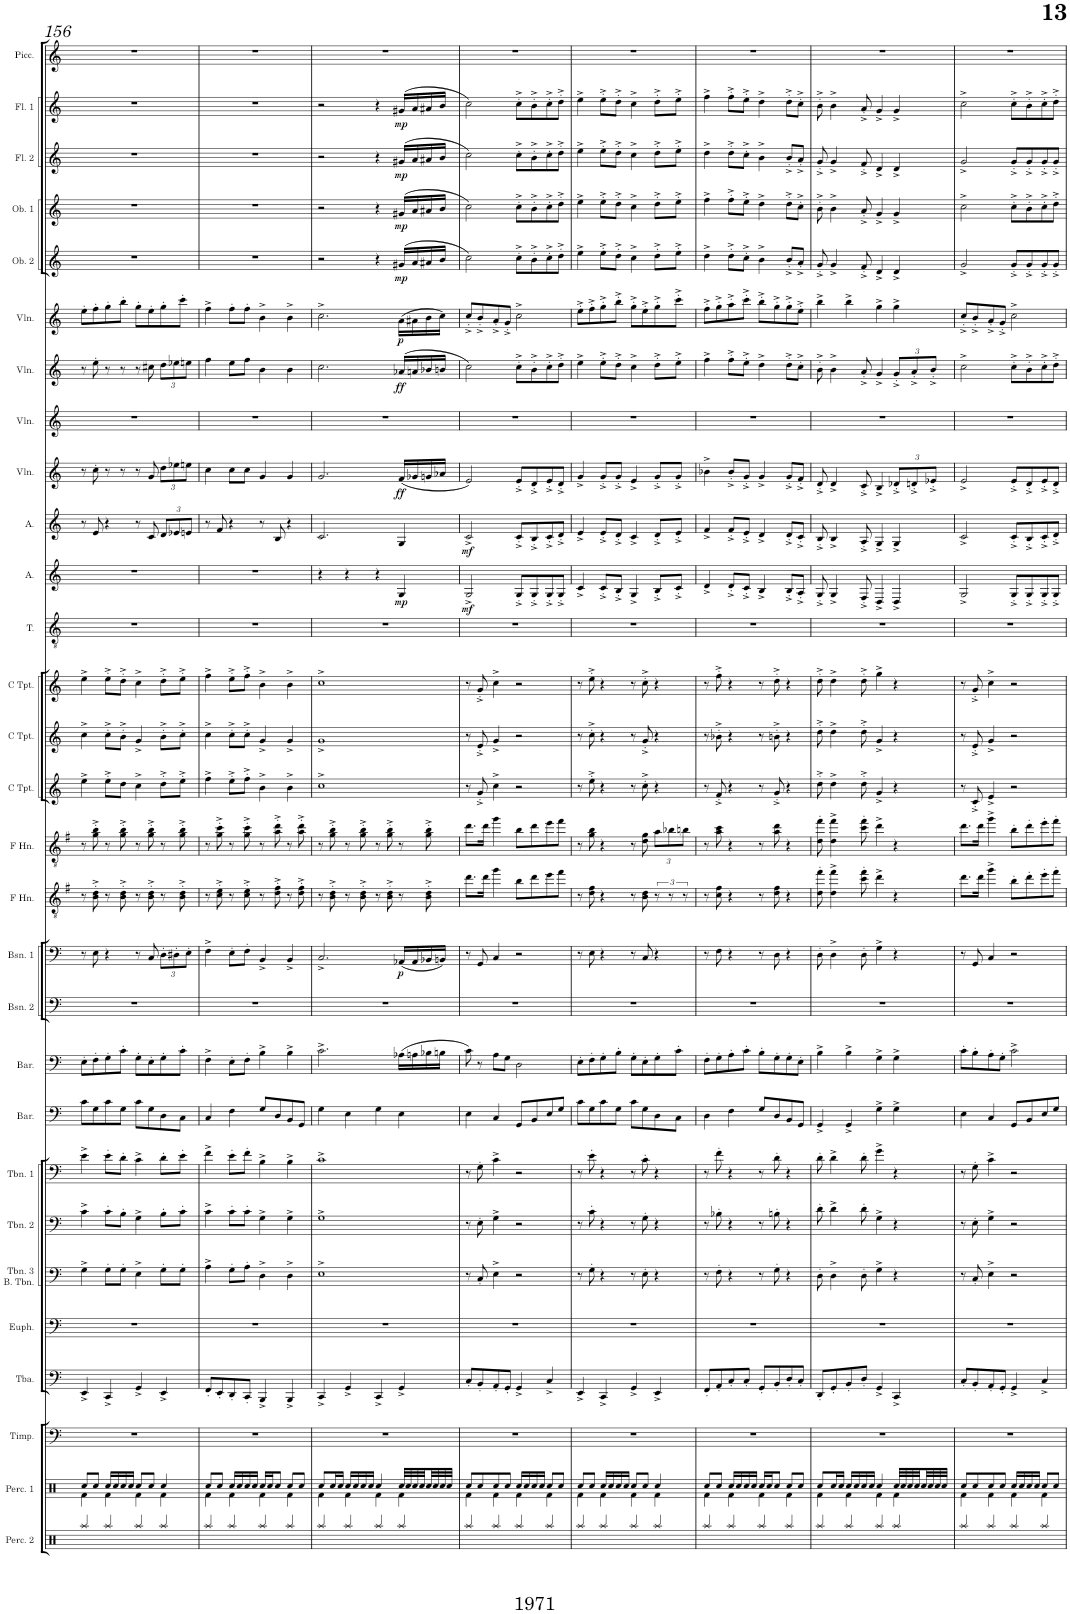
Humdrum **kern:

**kern	**kern	**kern	**kern	**kern	**kern	**kern	**kern	**kern	**kern	**kern	**kern	**dynam	**kern	**kern	**kern	**kern	**kern	**kern	**kern	**dynam	**kern	**dynam	**kern	**dynam	**kern	**kern	**dynam	**kern	**dynam	**kern	**dynam	**kern	**dynam	**kern	**dynam	**kern	**dynam	**kern
*part29	*part28	*part27	*part26	*part25	*part24	*part23	*part22	*part21	*part20	*part19	*part18	*part18	*part17	*part16	*part15	*part14	*part13	*part12	*part11	*part11	*part10	*part10	*part9	*part9	*part8	*part7	*part7	*part6	*part6	*part5	*part5	*part4	*part4	*part3	*part3	*part2	*part2	*part1
*staff29	*staff28	*staff27	*staff26	*staff25	*staff24	*staff23	*staff22	*staff21	*staff20	*staff19	*staff18	*staff18	*staff17	*staff16	*staff15	*staff14	*staff13	*staff12	*staff11	*staff11	*staff10	*staff10	*staff9	*staff9	*staff8	*staff7	*staff7	*staff6	*staff6	*staff5	*staff5	*staff4	*staff4	*staff3	*staff3	*staff2	*staff2	*staff1
*I"Percussion 2	*I"Percussion 1	*I"Timpani	*I"Tuba	*I"Euphonium	*I"Trombone 3 &amp; Bass Trombone	*I"Trombone 2	*I"Trombone 1	*I"Baritone	*I"Baritone	*I"Bassoon 2	*I"Bassoon 1	*	*I"Tenor	*I"Tenor	*I"C Trumpet	*I"C Trumpet	*I"C Trumpet	*I"Tenor	*I"Alto	*	*I"Alto	*	*I"Violin	*	*I"Violin	*I"Violin	*	*I"Violin	*	*I"Oboe 2	*	*I"Oboe 1	*	*I"Flute 2	*	*I"Flute 1	*	*I"Piccolo
*I'Perc. 2	*I'Perc. 1	*I'Timp.	*I'Tba.	*I'Euph.	*I'Tbn. 3 B. Tbn.	*I'Tbn. 2	*I'Tbn. 1	*I'Bar.	*I'Bar.	*I'Bsn. 2	*I'Bsn. 1	*	*I'T.	*I'T.	*I'C Tpt.	*I'C Tpt.	*I'C Tpt.	*I'T.	*I'A.	*	*I'A.	*	*I'Vln.	*	*I'Vln.	*I'Vln.	*	*I'Vln.	*	*I'Ob. 2	*	*I'Ob. 1	*	*I'Fl. 2	*	*I'Fl. 1	*	*I'Picc.
!!LO:PB:g=z
*clefX	*clefX	*clefF4	*clefF4	*clefF4	*clefF4	*clefF4	*clefF4	*clefF4	*clefF4	*clefF4	*clefF4	*	*clefGv2	*clefGv2	*clefG2	*clefG2	*clefG2	*clefGv2	*clefG2	*	*clefG2	*	*clefG2	*	*clefG2	*clefG2	*	*clefG2	*	*clefG2	*	*clefG2	*	*clefG2	*	*clefG2	*	*clefG2
*	*	*	*	*	*	*	*	*	*	*	*	*	*Trd4c7	*Trd4c7	*	*	*	*	*	*	*	*	*	*	*	*	*	*	*	*	*	*	*	*	*	*	*	*Trd-7c-12
*k[]	*k[]	*k[]	*k[]	*k[]	*k[]	*k[]	*k[]	*k[]	*k[]	*k[]	*k[]	*	*k[f#]	*k[f#]	*k[]	*k[]	*k[]	*k[]	*k[]	*	*k[]	*	*k[]	*	*k[]	*k[]	*	*k[]	*	*k[]	*	*k[]	*	*k[]	*	*k[]	*	*k[]
*M4/4	*M4/4	*M4/4	*M4/4	*M4/4	*M4/4	*M4/4	*M4/4	*M4/4	*M4/4	*M4/4	*M4/4	*	*M4/4	*M4/4	*M4/4	*M4/4	*M4/4	*M4/4	*M4/4	*	*M4/4	*	*M4/4	*	*M4/4	*M4/4	*	*M4/4	*	*M4/4	*	*M4/4	*	*M4/4	*	*M4/4	*	*M4/4
=156	=156	=156	=156	=156	=156	=156	=156	=156	=156	=156	=156	=156	=156	=156	=156	=156	=156	=156	=156	=156	=156	=156	=156	=156	=156	=156	=156	=156	=156	=156	=156	=156	=156	=156	=156	=156	=156	=156
*	*^	*	*	*	*	*	*	*	*	*	*	*	*	*	*	*	*	*	*	*	*	*	*	*	*	*	*	*	*	*	*	*	*	*	*	*	*	*
4Raa/	8Rcc/L	4Rf\	1r	4EE^/	1r	4G^\	4c^\	4e^\	8c\L	8E'\L	1r	8r	.	8r	8r	4ee^\	4cc^\	4ee^\	1r	1r	.	8r	.	8r	.	1r	8r	.	8ee'\L	.	1r	.	1r	.	1r	.	1r	.	1r
.	8Rcc/J	.	.	.	.	.	.	.	8G\	8F'\	.	8E\	.	8B\'^ 8d\'^	8g\'^ 8b\'^	.	.	.	.	.	.	8e/	.	8cc'\	.	.	8ee'\	.	8ff'\	.	.	.	.	.	.	.	.	.	.
4Raa/	16Rcc/LL	4Rf\	.	4CC^/	.	8G'\L	8c'\L	8e'\L	8c\	8G'\	.	4r	.	8r	8r	8ee'^\L	8cc'^\L	8ee'^\L	.	.	.	4r	.	8r	.	.	8r	.	8gg'\	.	.	.	.	.	.	.	.	.	.
.	16Rcc/	.	.	.	.	.	.	.	.	.	.	.	.	.	.	.	.	.	.	.	.	.	.	.	.	.	.	.	.	.	.	.	.	.	.	.	.	.	.
.	16Rcc/	.	.	.	.	8G'\J	8B'\J	8d'\J	8G\J	8c'\J	.	.	.	8B\'^ 8d\'^	8g\'^ 8b\'^	8dd\J	8b'^\J	8dd'^\J	.	.	.	.	.	8r	.	.	8r	.	8bb'\J	.	.	.	.	.	.	.	.	.	.
.	16Rcc/JJ	.	.	.	.	.	.	.	.	.	.	.	.	.	.	.	.	.	.	.	.	.	.	.	.	.	.	.	.	.	.	.	.	.	.	.	.	.	.
4Raa/	8Rcc/L	4Rf\	.	4GG^/	.	4E^\	4G^\	4c^\	8c\L	8G'\L	.	8r	.	8r	8r	4cc^\	4g^/	4cc^\	.	.	.	8r	.	8r	.	.	8r	.	8gg'\L	.	.	.	.	.	.	.	.	.	.
.	8Rcc/J	.	.	.	.	.	.	.	8G\	8E'\	.	8C/	.	8B\'^ 8d\'^	8g\'^ 8b\'^	.	.	.	.	.	.	8c/	.	8g/	.	.	8cc#X\	.	8ee'\	.	.	.	.	.	.	.	.	.	.
*	*	*	*	*	*	*	*	*	*	*	*	*Xbrackettup	*	*	*	*	*	*	*	*	*	*Xbrackettup	*	*Xbrackettup	*	*	*Xbrackettup	*	*	*	*	*	*	*	*	*	*	*	*
4Raa/	4Rcc/	4Rf\	.	4EE^/	.	8G'\L	8B'\L	8d'\L	8D\	8G'\	.	12D'\L	.	8r	8r	8dd'^\L	8b'^\L	8dd'^\L	.	.	.	12d/L	.	12dd\L	.	.	12dd\L	.	8gg'\	.	.	.	.	.	.	.	.	.	.
.	.	.	.	.	.	.	.	.	.	.	.	12D#X'\	.	.	.	.	.	.	.	.	.	12e-X/	.	12ee-X\	.	.	12ee-X\	.	.	.	.	.	.	.	.	.	.	.	.
.	.	.	.	.	.	8G'\J	8c'\J	8e'\J	8C\J	8c'\J	.	.	.	8B\'^ 8d\'^	8g\'^ 8b\'^	8ee'^\J	8cc'^\J	8ee'^\J	.	.	.	.	.	.	.	.	.	.	8ccc'\J	.	.	.	.	.	.	.	.	.	.
.	.	.	.	.	.	.	.	.	.	.	.	12E'\J	.	.	.	.	.	.	.	.	.	12en/J	.	12een\J	.	.	12een\J	.	.	.	.	.	.	.	.	.	.	.	.
=157	=157	=157	=157	=157	=157	=157	=157	=157	=157	=157	=157	=157	=157	=157	=157	=157	=157	=157	=157	=157	=157	=157	=157	=157	=157	=157	=157	=157	=157	=157	=157	=157	=157	=157	=157	=157	=157	=157	=157
4Raa/	8Rcc/L	4Rf\	1r	8FF'/L	1r	4A^\	4c^\	4f^\	4C/	4F^\	1r	4F^\	.	8r	8r	4ff^\	4cc^\	4ff^\	1r	1r	.	8r	.	4cc\	.	1r	4ff\	.	4ff^\	.	1r	.	1r	.	1r	.	1r	.	1r
.	8Rcc/J	.	.	8EE'/	.	.	.	.	.	.	.	.	.	8c\'^ 8e\'^	8g\'^ 8cc\'^	.	.	.	.	.	.	8f/	.	.	.	.	.	.	.	.	.	.	.	.	.	.	.	.	.
4Raa/	16Rcc/LL	4Rf\	.	8DD'/	.	8G'\L	8c'\L	8e'\L	4F\	8E'\L	.	8E'\L	.	8r	8r	8ee'^\L	8cc'^\L	8ee'^\L	.	.	.	4r	.	8cc\L	.	.	8ee\L	.	8ff'\L	.	.	.	.	.	.	.	.	.	.
.	16Rcc/	.	.	.	.	.	.	.	.	.	.	.	.	.	.	.	.	.	.	.	.	.	.	.	.	.	.	.	.	.	.	.	.	.	.	.	.	.	.
.	16Rcc/	.	.	8CC'/J	.	8A'\J	8c'\J	8f'\J	.	8F'\J	.	8F'\J	.	8c\'^ 8e\'^	8g\'^ 8cc\'^	8ff'^\J	8cc'^\J	8ff'^\J	.	.	.	.	.	8cc\J	.	.	8ff\J	.	8ff'\J	.	.	.	.	.	.	.	.	.	.
.	16Rcc/JJ	.	.	.	.	.	.	.	.	.	.	.	.	.	.	.	.	.	.	.	.	.	.	.	.	.	.	.	.	.	.	.	.	.	.	.	.	.	.
4Raa/	16Rcc/LL	4Rf\	.	4BBB^/	.	4D^\	4G^\	4B^\	8G/L	4B^\	.	4BB^/	.	8r	8r	4b^\	4g^/	4b^\	.	.	.	8r	.	4g/	.	.	4b\	.	4b^\	.	.	.	.	.	.	.	.	.	.
.	16Rcc/J	.	.	.	.	.	.	.	.	.	.	.	.	.	.	.	.	.	.	.	.	.	.	.	.	.	.	.	.	.	.	.	.	.	.	.	.	.	.
.	8Rcc/J	.	.	.	.	.	.	.	8D/	.	.	.	.	8d\'^ 8f#\'^	8a\'^ 8dd\'^	.	.	.	.	.	.	8B/	.	.	.	.	.	.	.	.	.	.	.	.	.	.	.	.	.
4Raa/	8Rcc/L	4Rf\	.	4BBB^/	.	4D^\	4G^\	4B^\	8BB/	4B^\	.	4BB^/	.	8r	8r	4b^\	4g^/	4b^\	.	.	.	4r	.	4g/	.	.	4b\	.	4b^\	.	.	.	.	.	.	.	.	.	.
.	8Rcc/J	.	.	.	.	.	.	.	8GG/J	.	.	.	.	8d\'^ 8f#\'^	8a\'^ 8dd\'^	.	.	.	.	.	.	.	.	.	.	.	.	.	.	.	.	.	.	.	.	.	.	.	.
=158	=158	=158	=158	=158	=158	=158	=158	=158	=158	=158	=158	=158	=158	=158	=158	=158	=158	=158	=158	=158	=158	=158	=158	=158	=158	=158	=158	=158	=158	=158	=158	=158	=158	=158	=158	=158	=158	=158	=158
4Raa/	8Rcc/L	4Rf\	1r	4CC^/	1r	1E^	1G^	1c^	4G\	2.c^\	1r	2.C^/	.	8r	8r	1cc^	1g^	1cc^	1r	4r	.	2.c/	.	2.g/	.	1r	2.cc\	.	2.cc^\	.	2r	.	2r	.	2r	.	2r	.	1r
.	16Rcc/L	.	.	.	.	.	.	.	.	.	.	.	.	8B\'^ 8d\'^	8g\'^ 8b\'^	.	.	.	.	.	.	.	.	.	.	.	.	.	.	.	.	.	.	.	.	.	.	.	.
.	16Rcc/JJ	.	.	.	.	.	.	.	.	.	.	.	.	.	.	.	.	.	.	.	.	.	.	.	.	.	.	.	.	.	.	.	.	.	.	.	.	.	.
4Raa/	16Rcc/LL	4Rf\	.	4GG^/	.	.	.	.	4E\	.	.	.	.	8r	8r	.	.	.	.	4r	.	.	.	.	.	.	.	.	.	.	.	.	.	.	.	.	.	.	.
.	16Rcc/	.	.	.	.	.	.	.	.	.	.	.	.	.	.	.	.	.	.	.	.	.	.	.	.	.	.	.	.	.	.	.	.	.	.	.	.	.	.
.	16Rcc/	.	.	.	.	.	.	.	.	.	.	.	.	8B\'^ 8d\'^	8g\'^ 8b\'^	.	.	.	.	.	.	.	.	.	.	.	.	.	.	.	.	.	.	.	.	.	.	.	.
.	16Rcc/JJ	.	.	.	.	.	.	.	.	.	.	.	.	.	.	.	.	.	.	.	.	.	.	.	.	.	.	.	.	.	.	.	.	.	.	.	.	.	.
4Raa/	4Rcc/	4Rf\	.	4CC^/	.	.	.	.	4G\	.	.	.	.	8r	8r	.	.	.	.	4r	.	.	.	.	.	.	.	.	.	.	4r	.	4r	.	4r	.	4r	.	.
.	.	.	.	.	.	.	.	.	.	.	.	.	.	8B\'^ 8d\'^	8g\'^ 8b\'^	.	.	.	.	.	.	.	.	.	.	.	.	.	.	.	.	.	.	.	.	.	.	.	.
!	!	!	!	!	!	!	!	!	!	!	!	!	!LO:DY:b	!	!	!	!	!	!	!	!LO:DY:b	!	!	!	!LO:DY:b	!	!	!LO:DY:b	!	!LO:DY:b	!	!LO:DY:b	!	!LO:DY:b	!	!LO:DY:b	!	!LO:DY:b	!
4Raa/	32Rcc/LLL	4Rf\	.	4GG^/	.	.	.	.	4E\	(16A-X\LL	.	(16AA-X/LL	p	8r	8r	.	.	.	.	4G/	mp	4G/	.	(16f/LL	ff	.	(16a-X/LL	ff	(16a\LL	p	(16g#X/LL	mp	(16g#X/LL	mp	(16g#X/LL	mp	(16g#X/LL	mp	.
.	32Rcc/	.	.	.	.	.	.	.	.	.	.	.	.	.	.	.	.	.	.	.	.	.	.	.	.	.	.	.	.	.	.	.	.	.	.	.	.	.	.
.	32Rcc/	.	.	.	.	.	.	.	.	16An\	.	16AA-/	.	.	.	.	.	.	.	.	.	.	.	16g-X/	.	.	16an/	.	16a#X\	.	16a/	.	16a/	.	16a/	.	16a/	.	.
.	32Rcc/	.	.	.	.	.	.	.	.	.	.	.	.	.	.	.	.	.	.	.	.	.	.	.	.	.	.	.	.	.	.	.	.	.	.	.	.	.	.
.	32Rcc/	.	.	.	.	.	.	.	.	16B-X\	.	16BB-X/	.	8B\'^ 8d\'^	8g\'^ 8b\'^	.	.	.	.	.	.	.	.	16gn/	.	.	16b-X/	.	16b\	.	16a#X/	.	16a#X/	.	16a#X/	.	16a#X/	.	.
.	32Rcc/	.	.	.	.	.	.	.	.	.	.	.	.	.	.	.	.	.	.	.	.	.	.	.	.	.	.	.	.	.	.	.	.	.	.	.	.	.	.
.	32Rcc/	.	.	.	.	.	.	.	.	16Bn\JJ	.	16BBn/JJ)	.	.	.	.	.	.	.	.	.	.	.	16a-X/JJ	.	.	16bn/JJ	.	16cc\JJ)	.	16b/JJ	.	16b/JJ	.	16b/JJ	.	16b/JJ	.	.
.	32Rcc/JJJ	.	.	.	.	.	.	.	.	.	.	.	.	.	.	.	.	.	.	.	.	.	.	.	.	.	.	.	.	.	.	.	.	.	.	.	.	.	.
=159	=159	=159	=159	=159	=159	=159	=159	=159	=159	=159	=159	=159	=159	=159	=159	=159	=159	=159	=159	=159	=159	=159	=159	=159	=159	=159	=159	=159	=159	=159	=159	=159	=159	=159	=159	=159	=159	=159	=159
!	!	!	!	!	!	!	!	!	!	!	!	!	!	!	!	!	!	!	!	!	!LO:DY:b	!	!LO:DY:b	!	!	!	!	!	!	!	!	!	!	!	!	!	!	!	!
4Raa/	8Rcc/L	4Rf\	1r	8C'/L	1r	8r	8r	8r	4E\	8c\)	1r	8r	.	8.dd\L	8.dd\L	8r	8r	8r	1r	2G^/	mf	2c^/	mf	2e/)	.	1r	2cc\)	.	8cc'^/L	.	2cc\)	.	2cc\)	.	2cc\)	.	2cc\)	.	1r
.	8Rcc/	.	.	8BB'/	.	8C'/	8E'\	8G'\	.	8r	.	8GG/	.	.	.	8g'^/	8e'^/	8g'^/	.	.	.	.	.	.	.	.	.	.	8b'^/	.	.	.	.	.	.	.	.	.	.
.	.	.	.	.	.	.	.	.	.	.	.	.	.	16dd\Jk	16dd\Jk	.	.	.	.	.	.	.	.	.	.	.	.	.	.	.	.	.	.	.	.	.	.	.	.
4Raa/	8Rcc/	4Rf\	.	8AA'/	.	4E^\	4G^\	4c^\	4C/	8A\L	.	4C/	.	4gg\	4gg\	4cc^\	4g^/	4cc^\	.	.	.	.	.	.	.	.	.	.	8a'^/	.	.	.	.	.	.	.	.	.	.
.	8Rcc/J	.	.	8GG'/J	.	.	.	.	.	8G\J	.	.	.	.	.	.	.	.	.	.	.	.	.	.	.	.	.	.	8g'^/J	.	.	.	.	.	.	.	.	.	.
4Raa/	16Rcc/LL	4Rf\	.	4GG^/	.	2r	2r	2r	8GG/L	2D\	.	2r	.	8b\L	8b\L	2r	2r	2r	.	8G'^/L	.	8c'^/L	.	8e'^/L	.	.	8cc'^\L	.	2cc^\	.	8cc'^\L	.	8cc'^\L	.	8cc'^\L	.	8cc'^\L	.	.
.	16Rcc/	.	.	.	.	.	.	.	.	.	.	.	.	.	.	.	.	.	.	.	.	.	.	.	.	.	.	.	.	.	.	.	.	.	.	.	.	.	.
.	16Rcc/	.	.	.	.	.	.	.	8BB/	.	.	.	.	8dd\	8dd\	.	.	.	.	8G'^/	.	8B'^/	.	8d'^/	.	.	8b'^\	.	.	.	8b'^\	.	8b'^\	.	8b'^\	.	8b'^\	.	.
.	16Rcc/JJ	.	.	.	.	.	.	.	.	.	.	.	.	.	.	.	.	.	.	.	.	.	.	.	.	.	.	.	.	.	.	.	.	.	.	.	.	.	.
4Raa/	8Rcc/L	4Rf\	.	4C^/	.	.	.	.	8E/	.	.	.	.	8ee\	8ee\	.	.	.	.	8G'^/	.	8c'^/	.	8e'^/	.	.	8cc'^\	.	.	.	8cc'^\	.	8cc'^\	.	8cc'^\	.	8cc'^\	.	.
.	8Rcc/J	.	.	.	.	.	.	.	8G/J	.	.	.	.	8ff#\J	8ff#\J	.	.	.	.	8G'^/J	.	8d'^/J	.	8d'^/J	.	.	8dd'^\J	.	.	.	8dd'^\J	.	8dd'^\J	.	8dd'^\J	.	8dd'^\J	.	.
=160	=160	=160	=160	=160	=160	=160	=160	=160	=160	=160	=160	=160	=160	=160	=160	=160	=160	=160	=160	=160	=160	=160	=160	=160	=160	=160	=160	=160	=160	=160	=160	=160	=160	=160	=160	=160	=160	=160	=160
4Raa/	8Rcc/L	4Rf\	1r	4EE^/	1r	8r	8r	8r	8c\L	8E'\L	1r	8r	.	8r	8r	8r	8r	8r	1r	4c^/	.	4e^/	.	4g^/	.	1r	4ee^\	.	8ee'^\L	.	4ee^\	.	4ee^\	.	4ee^\	.	4ee^\	.	1r
.	8Rcc/J	.	.	.	.	8G'\	8c'\	8e'\	8G\	8F'\	.	8E\	.	8d\ 8f#\	8g\ 8b\	8ee'^\	8cc'^\	8ee'^\	.	.	.	.	.	.	.	.	.	.	8ff'^\	.	.	.	.	.	.	.	.	.	.
4Raa/	16Rcc/LL	4Rf\	.	4CC^/	.	4r	4r	4r	8c\	8G'\	.	4r	.	4r	4r	4r	4r	4r	.	8c'^/L	.	8e'^/L	.	8g'^/L	.	.	8ee'^\L	.	8gg'^\	.	8ee'^\L	.	8ee'^\L	.	8ee'^\L	.	8ee'^\L	.	.
.	16Rcc/	.	.	.	.	.	.	.	.	.	.	.	.	.	.	.	.	.	.	.	.	.	.	.	.	.	.	.	.	.	.	.	.	.	.	.	.	.	.
.	16Rcc/	.	.	.	.	.	.	.	8G\J	8B'\J	.	.	.	.	.	.	.	.	.	8B'^/J	.	8d'^/J	.	8g'^/J	.	.	8dd'^\J	.	8bb'^\J	.	8dd'^\J	.	8dd'^\J	.	8dd'^\J	.	8dd'^\J	.	.
.	16Rcc/JJ	.	.	.	.	.	.	.	.	.	.	.	.	.	.	.	.	.	.	.	.	.	.	.	.	.	.	.	.	.	.	.	.	.	.	.	.	.	.
4Raa/	8Rcc/L	4Rf\	.	4GG^/	.	8r	8r	8r	8c\L	8G'\L	.	8r	.	8r	8r	8r	8r	8r	.	4G^/	.	4c^/	.	4e^/	.	.	4cc^\	.	8gg'^\L	.	4cc^\	.	4cc^\	.	4cc^\	.	4cc^\	.	.
.	8Rcc/J	.	.	.	.	8E'\	8G'\	8c'\	8G\	8E'\	.	8C/	.	8B\ 8d\	8d\ 8g\	8cc'^\	8g'^/	8cc'^\	.	.	.	.	.	.	.	.	.	.	8ee'^\	.	.	.	.	.	.	.	.	.	.
*	*	*	*	*	*	*	*	*	*	*	*	*	*	*	*Xbrackettup	*	*	*	*	*	*	*	*	*	*	*	*	*	*	*	*	*	*	*	*	*	*	*	*
4Raa/	4Rcc/	4Rf\	.	4EE^/	.	4r	4r	4r	8D\	8G'\	.	4r	.	4r	12a\L	4r	4r	4r	.	8B'^/L	.	8d'^/L	.	8g'^/L	.	.	8dd'^\L	.	8gg'^\	.	8dd'^\L	.	8dd'^\L	.	8dd'^\L	.	8dd'^\L	.	.
.	.	.	.	.	.	.	.	.	.	.	.	.	.	.	12b-X\	.	.	.	.	.	.	.	.	.	.	.	.	.	.	.	.	.	.	.	.	.	.	.	.
.	.	.	.	.	.	.	.	.	8C\J	8c'\J	.	.	.	.	.	.	.	.	.	8c'^/J	.	8e'^/J	.	8g'^/J	.	.	8ee'^\J	.	8ccc'^\J	.	8ee'^\J	.	8ee'^\J	.	8ee'^\J	.	8ee'^\J	.	.
.	.	.	.	.	.	.	.	.	.	.	.	.	.	.	12bn\J	.	.	.	.	.	.	.	.	.	.	.	.	.	.	.	.	.	.	.	.	.	.	.	.
=161	=161	=161	=161	=161	=161	=161	=161	=161	=161	=161	=161	=161	=161	=161	=161	=161	=161	=161	=161	=161	=161	=161	=161	=161	=161	=161	=161	=161	=161	=161	=161	=161	=161	=161	=161	=161	=161	=161	=161
4Raa/	8Rcc/L	4Rf\	1r	8FF'/L	1r	8r	8r	8r	4D\	8F'\L	1r	8r	.	8r	8r	8r	8r	8r	1r	4d^/	.	4f^/	.	4b-X^\	.	1r	4ff^\	.	8ff'^\L	.	4dd^\	.	4ff^\	.	4dd^\	.	4ff^\	.	1r
.	8Rcc/J	.	.	8AA'/	.	8F'\	8B-X'\	8f'\	.	8G'\	.	8F\	.	8c\ 8f#\	8a\ 8cc\	8f'^/	8b-X'^\	8ff'^\	.	.	.	.	.	.	.	.	.	.	8gg'^\	.	.	.	.	.	.	.	.	.	.
4Raa/	16Rcc/LL	4Rf\	.	8C'/	.	4r	4r	4r	4F\	8A'\	.	4r	.	4r	4r	4r	4r	4r	.	8d'^/L	.	8f'^/L	.	8b-'^/L	.	.	8ff'^\L	.	8aa'^\	.	8dd'^\L	.	8ff'^\L	.	8dd'^\L	.	8ff'^\L	.	.
.	16Rcc/	.	.	.	.	.	.	.	.	.	.	.	.	.	.	.	.	.	.	.	.	.	.	.	.	.	.	.	.	.	.	.	.	.	.	.	.	.	.
.	16Rcc/	.	.	8C'/J	.	.	.	.	.	8c'\J	.	.	.	.	.	.	.	.	.	8c'^/J	.	8e'^/J	.	8g'^/J	.	.	8ee'^\J	.	8ccc'^\J	.	8cc'^\J	.	8ee'^\J	.	8cc'^\J	.	8ee'^\J	.	.
.	16Rcc/JJ	.	.	.	.	.	.	.	.	.	.	.	.	.	.	.	.	.	.	.	.	.	.	.	.	.	.	.	.	.	.	.	.	.	.	.	.	.	.
4Raa/	16Rcc/LL	4Rf\	.	8GG'/L	.	8r	8r	8r	8G/L	8B'\L	.	8r	.	8r	8r	8r	8r	8r	.	4B^/	.	4d^/	.	4g^/	.	.	4dd^\	.	8bb'^\L	.	4b^\	.	4dd^\	.	4b^\	.	4dd^\	.	.
.	16Rcc/J	.	.	.	.	.	.	.	.	.	.	.	.	.	.	.	.	.	.	.	.	.	.	.	.	.	.	.	.	.	.	.	.	.	.	.	.	.	.
.	8Rcc/J	.	.	8BB'/	.	8G'\	8Bn'\	8d'\	8D/	8G'\	.	8D\	.	8d\ 8f#\	8a\ 8dd\	8g'^/	8bn'^\	8dd'^\	.	.	.	.	.	.	.	.	.	.	8gg'^\	.	.	.	.	.	.	.	.	.	.
4Raa/	8Rcc/L	4Rf\	.	8D'/	.	4r	4r	4r	8BB/	8G'\	.	4r	.	4r	4r	4r	4r	4r	.	8B'^/L	.	8d'^/L	.	8g'^/L	.	.	8dd'^\L	.	8gg'^\	.	8b'^/L	.	8dd'^\L	.	8b'^/L	.	8dd'^\L	.	.
.	8Rcc/J	.	.	8C'/J	.	.	.	.	8GG/J	8E'\J	.	.	.	.	.	.	.	.	.	8A'^/J	.	8c'^/J	.	8f'^/J	.	.	8cc'^\J	.	8ee'^\J	.	8a'^/J	.	8cc'^\J	.	8a'^/J	.	8cc'^\J	.	.
=162	=162	=162	=162	=162	=162	=162	=162	=162	=162	=162	=162	=162	=162	=162	=162	=162	=162	=162	=162	=162	=162	=162	=162	=162	=162	=162	=162	=162	=162	=162	=162	=162	=162	=162	=162	=162	=162	=162	=162
4Raa/	8Rcc/L	4Rf\	1r	8DD'/L	1r	8D'\	8d'\	8d'\	4GG^/	4B^\	1r	8D'\	.	8d\' 8ff#\'	8d\' 8ff#\'	8dd'^\	8dd'^\	8dd'^\	1r	8G'^/	.	8B'^/	.	8d'^/	.	1r	8b'^\	.	4bb^\	.	8g'^/	.	8b'^\	.	8g'^/	.	8b'^\	.	1r
.	16Rcc/L	.	.	8GG'/	.	4D^\	4d^\	4d^\	.	.	.	4D^\	.	4d\^ 4ff#\^	4d\^ 4ff#\^	4dd^\	4dd^\	4dd^\	.	4G^/	.	4B^/	.	4d^/	.	.	4b^\	.	.	.	4g^/	.	4b^\	.	4g^/	.	4b^\	.	.
.	16Rcc/JJ	.	.	.	.	.	.	.	.	.	.	.	.	.	.	.	.	.	.	.	.	.	.	.	.	.	.	.	.	.	.	.	.	.	.	.	.	.	.
4Raa/	16Rcc/LL	4Rf\	.	8BB'/	.	.	.	.	4GG^/	4B^\	.	.	.	.	.	.	.	.	.	.	.	.	.	.	.	.	.	.	4bb^\	.	.	.	.	.	.	.	.	.	.
.	16Rcc/	.	.	.	.	.	.	.	.	.	.	.	.	.	.	.	.	.	.	.	.	.	.	.	.	.	.	.	.	.	.	.	.	.	.	.	.	.	.
.	16Rcc/	.	.	8D'/J	.	8D'\	8d'\	8d'\	.	.	.	8D'\	.	8cc\' 8ff#\'	8cc\' 8ff#\'	8dd'^\	8dd'^\	8dd'^\	.	8F'^/	.	8A'^/	.	8c'^/	.	.	8a'^/	.	.	.	8f'^/	.	8a'^/	.	8f'^/	.	8a'^/	.	.
.	16Rcc/JJ	.	.	.	.	.	.	.	.	.	.	.	.	.	.	.	.	.	.	.	.	.	.	.	.	.	.	.	.	.	.	.	.	.	.	.	.	.	.
4Raa/	4Rcc/	4Rf\	.	4GG^/	.	4G^\	4G^\	4g^\	4G^\	4G^\	.	4G^\	.	4dd^\	4dd^\	4g^/	4g^/	4gg^\	.	4D^/	.	4G^/	.	4B^/	.	.	4g^/	.	4gg^\	.	4d^/	.	4g^/	.	4d^/	.	4g^/	.	.
4Raa/	32Rcc/LLL	4Rf\	.	4CC^/	.	4r	4r	4r	4G^\	4G^\	.	4r	.	4r	4r	4r	4r	4r	.	4D^/	.	4G^/	.	12d-X'^/L	.	.	12g'^/L	.	4gg^\	.	4d^/	.	4g^/	.	4d^/	.	4g^/	.	.
.	32Rcc/	.	.	.	.	.	.	.	.	.	.	.	.	.	.	.	.	.	.	.	.	.	.	.	.	.	.	.	.	.	.	.	.	.	.	.	.	.	.
.	32Rcc/	.	.	.	.	.	.	.	.	.	.	.	.	.	.	.	.	.	.	.	.	.	.	.	.	.	.	.	.	.	.	.	.	.	.	.	.	.	.
.	.	.	.	.	.	.	.	.	.	.	.	.	.	.	.	.	.	.	.	.	.	.	.	12dn'^/	.	.	12a'^/	.	.	.	.	.	.	.	.	.	.	.	.
.	32Rcc/	.	.	.	.	.	.	.	.	.	.	.	.	.	.	.	.	.	.	.	.	.	.	.	.	.	.	.	.	.	.	.	.	.	.	.	.	.	.
.	32Rcc/	.	.	.	.	.	.	.	.	.	.	.	.	.	.	.	.	.	.	.	.	.	.	.	.	.	.	.	.	.	.	.	.	.	.	.	.	.	.
.	32Rcc/	.	.	.	.	.	.	.	.	.	.	.	.	.	.	.	.	.	.	.	.	.	.	.	.	.	.	.	.	.	.	.	.	.	.	.	.	.	.
.	.	.	.	.	.	.	.	.	.	.	.	.	.	.	.	.	.	.	.	.	.	.	.	12e-X'^/J	.	.	12b'^/J	.	.	.	.	.	.	.	.	.	.	.	.
.	32Rcc/	.	.	.	.	.	.	.	.	.	.	.	.	.	.	.	.	.	.	.	.	.	.	.	.	.	.	.	.	.	.	.	.	.	.	.	.	.	.
.	32Rcc/JJJ	.	.	.	.	.	.	.	.	.	.	.	.	.	.	.	.	.	.	.	.	.	.	.	.	.	.	.	.	.	.	.	.	.	.	.	.	.	.
=163	=163	=163	=163	=163	=163	=163	=163	=163	=163	=163	=163	=163	=163	=163	=163	=163	=163	=163	=163	=163	=163	=163	=163	=163	=163	=163	=163	=163	=163	=163	=163	=163	=163	=163	=163	=163	=163	=163	=163
4Raa/	8Rcc/L	4Rf\	1r	8C'/L	1r	8r	8r	8r	4E\	8c'\L	1r	8r	.	8.dd\L	8.dd\L	8r	8r	8r	1r	2G^/	.	2c^/	.	2e^/	.	1r	2cc^\	.	8cc'^/L	.	2g^/	.	2cc^\	.	2g^/	.	2cc^\	.	1r
.	8Rcc/	.	.	8BB'/	.	8C'/	8E'\	8G'\	.	8B'\	.	8GG/	.	.	.	8c'^/	8e'^/	8g'^/	.	.	.	.	.	.	.	.	.	.	8b'^/	.	.	.	.	.	.	.	.	.	.
.	.	.	.	.	.	.	.	.	.	.	.	.	.	16dd\Jk	16dd\Jk	.	.	.	.	.	.	.	.	.	.	.	.	.	.	.	.	.	.	.	.	.	.	.	.
4Raa/	8Rcc/	4Rf\	.	8AA'/	.	4E^\	4G^\	4c^\	4C/	8A'\	.	4C/	.	4gg^\	4gg^\	4e^/	4g^/	4cc^\	.	.	.	.	.	.	.	.	.	.	8a'^/	.	.	.	.	.	.	.	.	.	.
.	8Rcc/J	.	.	8GG'/J	.	.	.	.	.	8G'\J	.	.	.	.	.	.	.	.	.	.	.	.	.	.	.	.	.	.	8g'^/J	.	.	.	.	.	.	.	.	.	.
4Raa/	16Rcc/LL	4Rf\	.	4GG^/	.	2r	2r	2r	8GG/L	2c^\	.	2r	.	8b'\L	8b'\L	2r	2r	2r	.	8G'^/L	.	8c'^/L	.	8e'^/L	.	.	8cc'^\L	.	2cc^\	.	8g'^/L	.	8cc'^\L	.	8g'^/L	.	8cc'^\L	.	.
.	16Rcc/	.	.	.	.	.	.	.	.	.	.	.	.	.	.	.	.	.	.	.	.	.	.	.	.	.	.	.	.	.	.	.	.	.	.	.	.	.	.
.	16Rcc/	.	.	.	.	.	.	.	8BB/	.	.	.	.	8dd'\	8dd'\	.	.	.	.	8G'^/	.	8B'^/	.	8d'^/	.	.	8b'^\	.	.	.	8g'^/	.	8b'^\	.	8g'^/	.	8b'^\	.	.
.	16Rcc/JJ	.	.	.	.	.	.	.	.	.	.	.	.	.	.	.	.	.	.	.	.	.	.	.	.	.	.	.	.	.	.	.	.	.	.	.	.	.	.
4Raa/	8Rcc/L	4Rf\	.	4C^/	.	.	.	.	8E/	.	.	.	.	8ee'\	8ee'\	.	.	.	.	8G'^/	.	8c'^/	.	8e'^/	.	.	8cc'^\	.	.	.	8g'^/	.	8cc'^\	.	8g'^/	.	8cc'^\	.	.
.	8Rcc/J	.	.	.	.	.	.	.	8G/J	.	.	.	.	8ff#'\J	8ff#'\J	.	.	.	.	8G'^/J	.	8d'^/J	.	8d'^/J	.	.	8dd'^\J	.	.	.	8g'^/J	.	8dd'^\J	.	8g'^/J	.	8dd'^\J	.	.
*	*v	*v	*	*	*	*	*	*	*	*	*	*	*	*	*	*	*	*	*	*	*	*	*	*	*	*	*	*	*	*	*	*	*	*	*	*	*	*	*
=	=	=	=	=	=	=	=	=	=	=	=	=	=	=	=	=	=	=	=	=	=	=	=	=	=	=	=	=	=	=	=	=	=	=	=	=	=	=
*-	*-	*-	*-	*-	*-	*-	*-	*-	*-	*-	*-	*-	*-	*-	*-	*-	*-	*-	*-	*-	*-	*-	*-	*-	*-	*-	*-	*-	*-	*-	*-	*-	*-	*-	*-	*-	*-	*-
